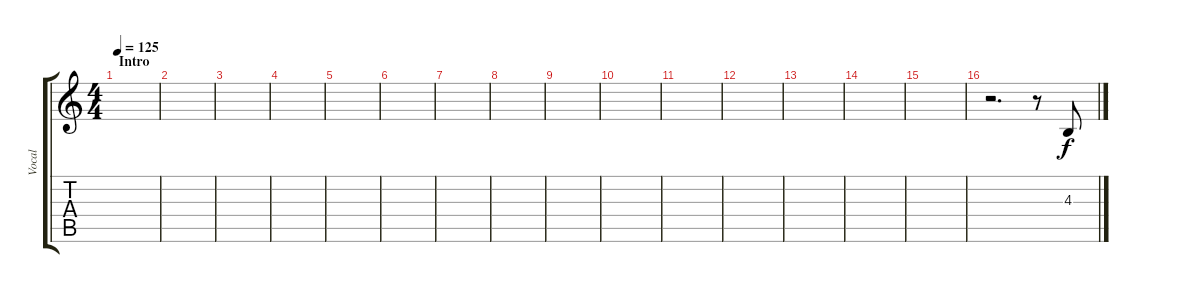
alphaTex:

\track ("Vocal" "Vocal") {instrument lead2sawtooth}
\staff {score tabs}
\tuning (E4 B3 G3 D3 A2 E2) {hide}
\ts (4 4)
\section ("" "Intro")
\tempo 125
\clef g2
\ks c
|
|
|
|
|
|
|
|
|
|
|
|
|
|
|
r.2{d} r.8 4.3.8
